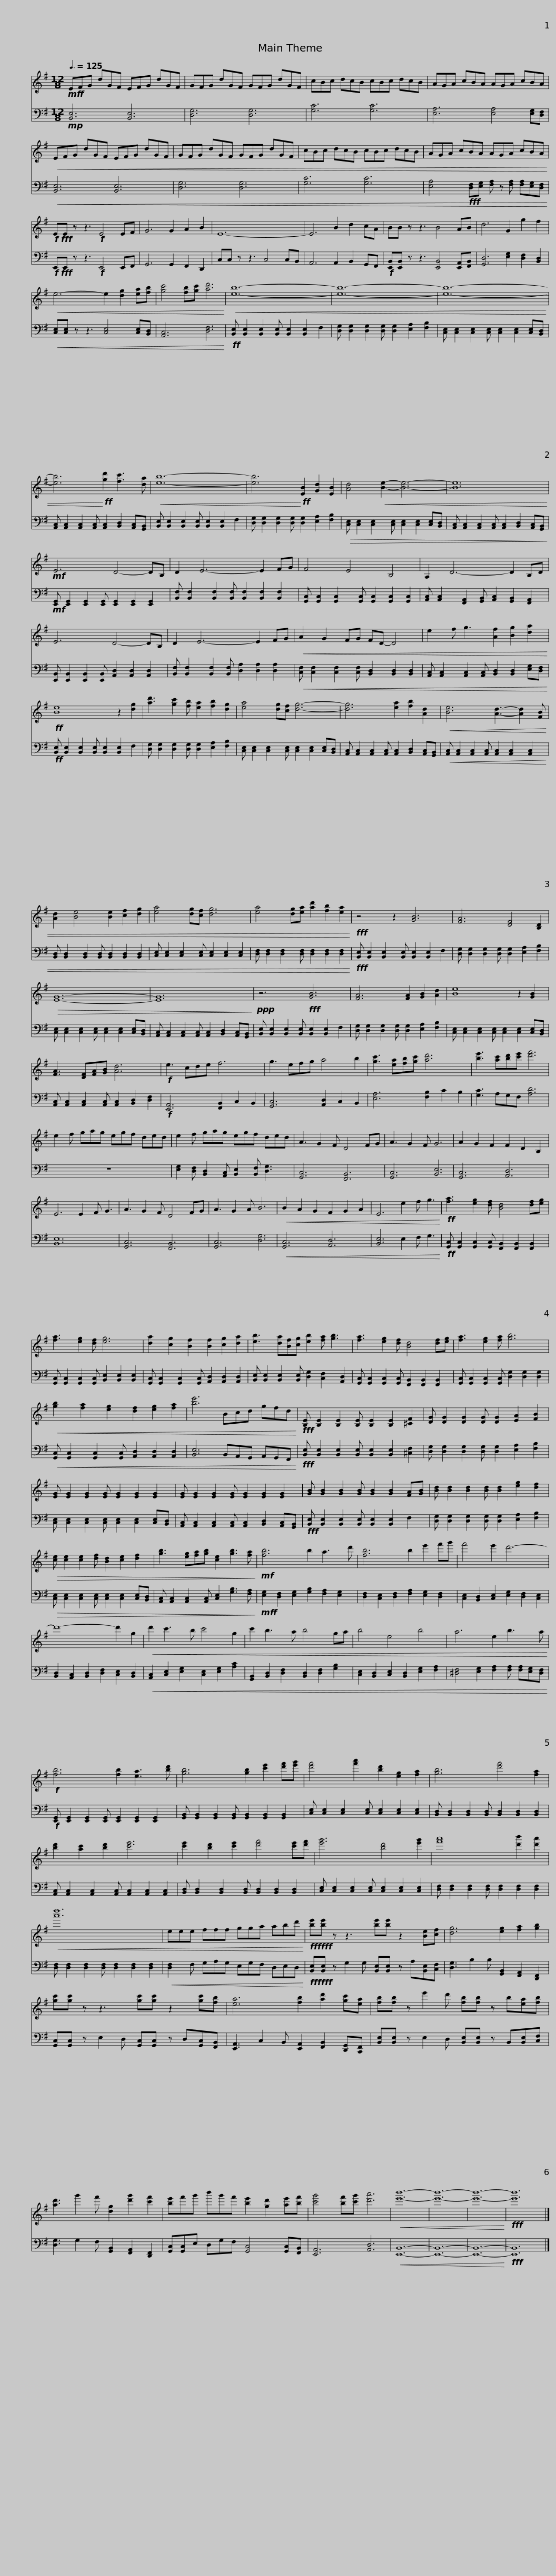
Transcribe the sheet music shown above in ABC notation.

X:1
%%score 1 2
L:1/8
Q:3/8=125
M:12/8
I:linebreak $
K:G
V:1 treble
V:2 bass
V:1
!mf!!f! EFG dGF EFG dGF | GFG dGF GFG dGF | cBc dcB cBc dcB |$ AGA cBA AGA cBA |!<(! EFG dGF EFG dGF | %5
 GFG dGF GFG dGF |$ cBc dcB cBc dcB | AGA cBA AGA cBA!<)! |!f!!fff! EE z z3!f! E4 EF | G6 G2 A2 B2 | %10
 E12- |$ E6 B2 d2 cA | BB z z3 B4 AB | d6 G2 g2 f2 |!<(! e6- e2 [dg]2 [ea][fb] | %15
 [gc']4 [fb][gc'] [ad']6!<)! |!<(! [eb]12- |$ [eb]12- | [eb]12- | [eb]6!<)!!ff! [gd']2 [fc']3 [da] | %20
!<(! [eb]12- | [eb]6!<)!!ff! [EB]2 [Gd]2 [EB]2 |$ [Ad]4!<(! [Be]2- [Be]6- | [Be]12!<)! |!mf! E6 D4- DB, | %25
 D2 E6- E2 FG |$ F4 E4 B,4 | A,2 D6- D2 B,D | E6 D4- DB, | D2 E6- E2 FG |$ %30
!<(! A2 G2 FG FD- D4 | e2 f g3 [Af]2 [Bg]2 [da]2!<)! |!ff! [Be]8 z2 [dg]2 | [ad']3 [gc']2 [fb] [ea]2 [fb]2 [dg]2 |$ [ea]4 [dg][cf] [dg]6- | %35
 [dg]6 [ea]2 [fb]2 [Ad]2 |!<(! [Be]6 [Ad]3- [Ad]2 [FB] | [Ad]2 [Be]4 [Be]2 [cf]2 [dg]2 |$ [ea]4 [dg][cf] [dg]6 | [ea]4 [dg][ea] [ad']2 [fb]2 [ea]2!<)! | %40
!fff! z4 z2 [GB]6 | [FA]6 [DF]4 [B,D]2 |!>(! [EG]12- |$ [EG]12!>)! |!ppp! z6!fff! [GB]6 | %45
 [FA]6 [FA]2 [GB]2 [Ad]2 | [Be]8 z2 [GB]2 | [FA]3 [DF][FA][GB] [Ad]6 |$!f! e3 cde f6 | g3 efg a4 b2 | %50
 [gc']3 [ea][fb][gc'] [ad']6 | [be']3 [ac'][bd'][c'e'] [d'f']6 | e2 f gag egf ded |$ e2 f gag egf ded | A3 G2 F D4 FG | %55
 A3 G2 F G6 | A2 G2 F2 F2 D2 B,2 | E6 E2 F G3 | A3 G2 F D4 FG |$ A3 G2 A B6 | %60
!<(! B2 A2 G2 F2 G2 A2 | E6 e2 f g3!<)! |!ff! [fa]3 [eg]2 [df] [Bd]4 [df][eg] | [fa]3 [eg]2 [df] [eg]6 | [da]2 [cg]2 [Bf]2 [Bf]2 [cg]2 [da]2 |$ %65
 [eb]3 [da][Bf][cg] [eb]2 [fa] [gb]3 | [fa]3 [eg]2 [df] [Bd]4 [df][eg] | [fa]3 [eg]2 [fa] [gb]6 |!<(! [gb]2 [fa]2 [eg]2 [df]2 [eg]2 [fa]2 |$ [be']6 Bcd gfd!<)! | %70
!fff! [B,E] [B,E]2 [B,E]2 [B,E] [B,E]2 [B,E]2 [^CF]2 | [DG] [DG]2 [DG]2 [DG] [DG]2 [EA]2 [FB]2 | [EG] [EG]2 [EG]2 [EG] [EG]2 [EG]2 [EG]2 | [EG] [EG]2 [EG]2 [EG] [EG]2 [EG]2 [EG]2 |$ [GB] [GB]2 [GB]2 [GB] [GB]2 [GB]2 [FA][GB] | %75
 [Bd] [Bd]2 [Bd]2 [Bd] [Bd]2 [eg]2 [df]2 |!>(! [ce] [ce]2 [ce]2 [df] [Bd]2 [ce]2 [df]2 | [gb]3 [eg][fa][gb] [ce]2 [gb]3 [fa]!>)! |!mf! [fb]6 b2 a3 d' |$ [fb]6 b2 e'2 f'g' | %80
 f'4 e'2 d'6- | d'8- d'2 g2 |!<(! d'2 c'3 b c'4 g2 | c'2 b3 a b4 ga |$ b4 e4 b4 | %85
 a6 e2 b3 a!<)! |!f! [fb]6 [fb]2 [ea]3 [bd'] | [gb]6 [gb]2 [c'e']2 [d'f'][e'g'] | [d'f']4 [f'a']2 [bd']2 [eg]2 [fa]2 |$ [gb]6 [d'f']4 [fa]2 | %90
 [bd']2 [ac']2 [bd']2 [c'e']6 | [c'e']2 [bd']2 [c'e']2 [d'f']4 [c'e'][d'f'] | [e'g']6 [bd']4 [e'g']2 | [f'a']8 [d'b']2 [d'a']2 |$!<(! [a'd'']12 | %95
 eee fff gga abd'!<)! |!fff!!fff! [be'][be'] z z3 [be'][be'] z2 [Be][cf] | [dg]6 [eg]2 [fa]2 [gb]2 |$ [gc'][gc'] z z3 [gc'][gc'] z2 [gc'][fb] | [ea]6 [fb]2 [ad']2 [gc'][ea] | %100
 [fb][fb] z e'2 d' [fb][fb] z b[ea][fb] | [ad']3 g'2 f' [dg]2 [d'g']2 [c'f']2 |$ [be']f'g' b'g'f' [be']2 [gd']2 [ae'][bf'] | [c'g']4 [bf'][c'g'] [d'a']6 |!<(! [e'b']12- | %105
 [e'b']12- | [e'b']12-!<)! |!fff! [e'b']12 |] %108
V:2
!mp! [B,,E,]6 [B,,E,]6 | [D,G,]6 [D,G,]6 | [G,C]6 [G,C]6 |$ [E,A,]6 [E,A,]4 [E,G,][D,F,] |!<(! [B,,E,]6 [B,,E,]6 | %5
 [D,G,]6 [D,G,]6 |$ [G,C]6 [G,C]6 | [E,A,]4!fff! [D,F,][E,G,] [F,A,] z [F,A,] [F,A,][E,G,][D,F,]!<)! |!f!!fff! E,,E,, z z3!f! E,,4 E,,F,, | G,,6 G,,2 F,,2 D,,2 | %10
 C,C, z z3 C,4 C,B,, |$ A,,6 A,,2 B,,2 G,,F,, |!f! [E,,B,,][E,,B,,] z z3 [E,,B,,]4 [E,,A,,][F,,B,,] | [G,,D,]6 [E,G,]2 [D,F,]2 [B,,D,]2 |!<(! [C,E,][C,E,] z z3 [C,E,]4 [C,E,][B,,D,] | %15
 [A,,C,]6 [D,F,]6!<)! |!ff! [B,,E,] [B,,E,]2 [B,,E,]2 [B,,E,] [B,,E,]2 [B,,E,]2 F,2 |$ [D,G,] [D,G,]2 [D,G,]2 [D,G,] [D,G,]2 [E,A,]2 [F,B,]2 | [C,E,] [C,E,]2 [C,E,]2 [C,E,] [C,E,]2 [C,E,]2 [C,E,][B,,D,] | [A,,C,] [A,,C,]2 [A,,C,]2 [A,,C,] [A,,C,]2 [B,,D,]2 [A,,C,][G,,B,,] | %20
 [B,,E,] [B,,E,]2 [B,,E,]2 [B,,E,] [B,,E,]2 [B,,E,]2 F,2 | [D,G,] [D,G,]2 [D,G,]2 [D,G,] [D,G,]2 [E,A,]2 [F,B,]2 |$!>(! [C,E,] [C,E,]2 [C,E,]2 [C,E,] [C,E,]2 [C,E,]2 [C,E,][B,,D,] | [A,,C,] [A,,C,]2 [A,,C,]2 [A,,C,] [A,,C,]2 [B,,D,]2 [A,,C,][G,,B,,]!>)! |!mf! [E,,G,,] [E,,G,,]2 [E,,G,,]2 [E,,G,,] [E,,G,,]2 [E,,G,,]2 [E,,G,,]2 | %25
 [B,,F,] [B,,F,]2 [B,,F,]2 [B,,F,] [B,,F,]2 [B,,F,]2 [B,,F,]2 |$ [G,,C,] [G,,C,]2 [G,,C,]2 [G,,C,] [G,,C,]2 [G,,C,]2 [G,,C,]2 | [A,,C,] [A,,C,]2 [F,,A,,]2 [G,,B,,] [A,,C,]2 [G,,B,,]2 [F,,A,,]2 | [E,,B,,] [E,,B,,]2 [E,,B,,]2 [E,,B,,] [A,,D,]2 [A,,D,]2 [A,,D,]2 | [B,,F,] [B,,F,]2 [B,,F,]2 [B,,F,] [D,A,]2 [D,A,]2 [D,A,]2 |$ %30
!<(! [C,F,] [C,F,]2 [C,F,]2 [C,F,] [B,,D,]2 [B,,D,]2 [B,,D,]2 | [A,,C,] [A,,C,]2 [A,,C,]2 [A,,C,] [B,,D,]2 [B,,D,]2 [E,G,][D,F,]!<)! |!ff! [B,,E,] [B,,E,]2 [B,,E,]2 [B,,E,] [B,,E,]2 [B,,E,]2 F,2 | [D,G,] [D,G,]2 [D,G,]2 [D,G,] [D,G,]2 [E,A,]2 [F,B,]2 |$ [C,E,] [C,E,]2 [C,E,]2 [C,E,] [C,E,]2 [C,E,]2 [C,E,][B,,D,] | %35
 [A,,C,] [A,,C,]2 [A,,C,]2 [A,,C,] [A,,C,]2 [B,,D,]2 [A,,C,][G,,B,,] |!<(! [A,,C,] [A,,C,]2 [A,,C,]2 [A,,C,] [A,,C,]2 [A,,C,]2 [A,,C,]2 | [B,,D,] [B,,D,]2 [B,,D,]2 [B,,D,] [B,,D,]2 [B,,D,]2 [B,,D,]2 |$ [C,E,] [C,E,]2 [C,E,]2 [C,E,] [C,E,]2 [C,E,]2 [C,E,]2 | [D,F,] [D,F,]2 [D,F,]2 [D,F,] [D,F,]2 [D,F,]2 [D,F,]2!<)! | %40
!fff! [B,,E,] [B,,E,]2 [B,,E,]2 [B,,E,] [B,,E,]2 [B,,E,]2 F,2 | [D,G,] [D,G,]2 [D,G,]2 [D,G,] [D,G,]2 [E,A,]2 [F,B,]2 | [C,E,] [C,E,]2 [C,E,]2 [C,E,] [C,E,]2 [C,E,]2 [C,E,][B,,D,] |$ [A,,C,] [A,,C,]2 [A,,C,]2 [A,,C,] [A,,C,]2 [B,,D,]2 [A,,C,][G,,B,,] | [B,,E,] [B,,E,]2 [B,,E,]2 [B,,E,] [B,,E,]2 [B,,E,]2 F,2 | %45
 [D,G,] [D,G,]2 [D,G,]2 [D,G,] [D,G,]2 [E,A,]2 [F,B,]2 | [C,E,] [C,E,]2 [C,E,]2 [C,E,] [C,E,]2 [C,E,]2 [C,E,][B,,D,] | [A,,C,] [A,,C,]2 [A,,C,]2 [A,,C,] [A,,C,]2 [B,,D,]2 [D,F,]2 |$!f! [E,,A,,]6 [F,,B,,]2 C,2 B,,2 | [G,,C,]6 [A,,D,]2 C,2 B,,2 | %50
 [E,A,]6 [F,B,]2 C2 B,2 | [G,C]3 A,G,F, [A,D]6 | z12 |$ [E,G,]2 [D,F,] [B,,D,]2 [A,,C,] [B,,E,]2 [B,,F,] [D,G,]3 | [G,,C,]6 [F,,B,,]6 | %55
 [G,,C,]6 [B,,E,]6 | [G,,C,]6 [A,,D,]6 | [B,,E,]12 | [G,,C,]6 [F,,B,,]6 |$ [G,,C,]6 [D,G,]6 | %60
!<(! [G,,C,]6 [A,,D,]6 | [B,,E,]6 E,2 F, G,3!<)! |!ff! [G,,C,] [G,,C,]2 [G,,C,]2 [G,,C,] [F,,B,,]2 [F,,B,,]2 [F,,B,,]2 | [G,,C,] [G,,C,]2 [G,,C,]2 [G,,C,] [B,,E,]2 [B,,E,]2 [B,,E,]2 | [G,,C,] [G,,C,]2 [G,,C,]2 [G,,C,] [A,,D,]2 [A,,D,]2 [A,,D,]2 |$ %65
 [B,,E,] [B,,E,]2 [B,,E,]2 [B,,E,] [D,G,]2 [C,F,]2 [A,,D,]2 | [G,,C,] [G,,C,]2 [G,,C,]2 [G,,C,] [F,,B,,]2 [F,,B,,]2 [F,,B,,]2 | [G,,C,] [G,,C,]2 [G,,C,]2 [G,,C,] [D,G,]2 [D,G,]2 [D,G,]2 |!<(! [G,,C,] [G,,C,]2 [G,,C,]2 [G,,C,] [A,,D,]2 [A,,D,]2 [A,,D,]2 |$ [B,,E,]6 B,,A,,G,, A,,G,,F,,!<)! | %70
!fff! [B,,E,] [B,,E,]2 [B,,E,]2 [B,,E,] [B,,E,]2 [B,,E,]2 [^C,F,]2 | [D,G,] [D,G,]2 [D,G,]2 [D,G,] [D,G,]2 [E,A,]2 [F,B,]2 | [C,E,] [C,E,]2 [C,E,]2 [C,E,] [C,E,]2 [C,E,]2 [C,E,][B,,D,] | [A,,C,] [A,,C,]2 [A,,C,]2 [A,,C,] [A,,C,]2 [B,,D,]2 [A,,C,][G,,B,,] |$!fff! [B,,E,] [B,,E,]2 [B,,E,]2 [B,,E,] [B,,E,]2 [B,,E,]2 F,2 | %75
 [D,G,] [D,G,]2 [D,G,]2 [D,G,] [D,G,]2 [E,A,]2 [F,B,]2 |!>(! [C,E,] [C,E,]2 [C,E,]2 [C,E,] [C,E,]2 [C,E,]2 [C,E,][B,,D,] | [A,,C,] [A,,C,]2 [A,,C,]2 [A,,C,] [C,E,]2 [G,B,]3 [F,A,]!>)! |!mf!!f! [E,G,]2 [D,F,]2 [E,G,]2 [G,B,]2 [F,A,]2 [E,G,]2 |$ [D,F,]2 [C,E,]2 [D,F,]2 [F,A,]2 [E,G,]2 [D,F,]2 | %80
 [C,E,]2 [B,,D,]2 [C,E,]2 [E,G,]2 [D,F,]2 [C,E,]2 | [B,,D,]2 [A,,C,]2 [B,,D,]2 [D,F,]2 [C,E,]2 [B,,D,]2 |!<(! [A,,C,]2 [C,E,]2 [E,G,]2 [C,E,]2 [E,G,]2 [A,C]2 | [G,,B,,]2 [B,,D,]2 [D,F,]2 [B,,D,]2 [D,F,]2 [G,B,]2 |$ [C,E,]2 [B,,D,]2 [C,E,]2 [B,,D,]2 [E,G,]2 [F,A,]2 | %85
 [^D,F,]4 [E,G,]2 [F,A,]2 [F,A,] [F,A,][E,G,][D,F,]!<)! |!f! [E,,G,,] [E,,G,,]2 [E,,G,,]2 [E,,G,,] [E,,G,,]2 [E,,G,,]2 [E,,G,,]2 | [G,,B,,] [G,,B,,]2 [G,,B,,]2 [G,,B,,] [G,,B,,]2 [G,,B,,]2 [G,,B,,]2 | [C,E,] [C,E,]2 [C,E,]2 [C,E,] [C,E,]2 [C,E,]2 [C,E,]2 |$ [B,,D,] [B,,D,]2 [B,,D,]2 [B,,D,] [B,,D,]2 [B,,D,]2 [B,,D,]2 | %90
 [A,,C,] [A,,C,]2 [A,,C,]2 [A,,C,] [A,,C,]2 [A,,C,]2 [A,,C,]2 | [B,,D,] [B,,D,]2 [B,,D,]2 [B,,D,] [B,,D,]2 [B,,D,]2 [B,,D,]2 | [C,E,] [C,E,]2 [C,E,]2 [C,E,] [C,E,]2 [C,E,]2 [C,E,]2 | [D,F,] [D,F,]2 [D,F,]2 [D,F,] [D,F,]2 [D,F,]2 [D,F,]2 |$ [D,F,] [D,F,]2 [D,F,]2 [D,F,] [D,F,]2 [D,F,]2 [D,F,]2 | %95
!<(! [D,F,]2 F, G,A,G, E,G,F, D,E,D,!<)! |!fff!!fff! [B,,E,][B,,E,] z G,2 G, [B,,E,][B,,E,] z A,[B,,E,][C,F,] | [D,G,]3 B,2 B, [G,,B,,]2 [F,,A,,]2 [D,,F,,]2 |$ [G,,C,][G,,C,] z E,2 D, [G,,C,][G,,C,] z D,[G,,C,][F,,B,,] | [E,,A,,]3 C,2 B,, [E,,A,,]2 [F,,B,,]2 [D,,G,,][C,,F,,] | %100
 [B,,E,][B,,E,] z E,2 D, [B,,E,][B,,E,] z B,,[B,,E,][C,F,] | [D,G,]3 G,2 F, [G,,B,,]2 [F,,A,,]2 [D,,F,,]2 |$ [G,,C,][G,,C,]E, D,G,F, [G,,C,]4 [G,,C,][F,,B,,] | [E,,A,,]6 [A,,D,]6 |!<(! [E,,B,,]12- | %105
 [E,,B,,]12- | [E,,B,,]12-!<)! |!fff! [E,,B,,]12 |] %108
